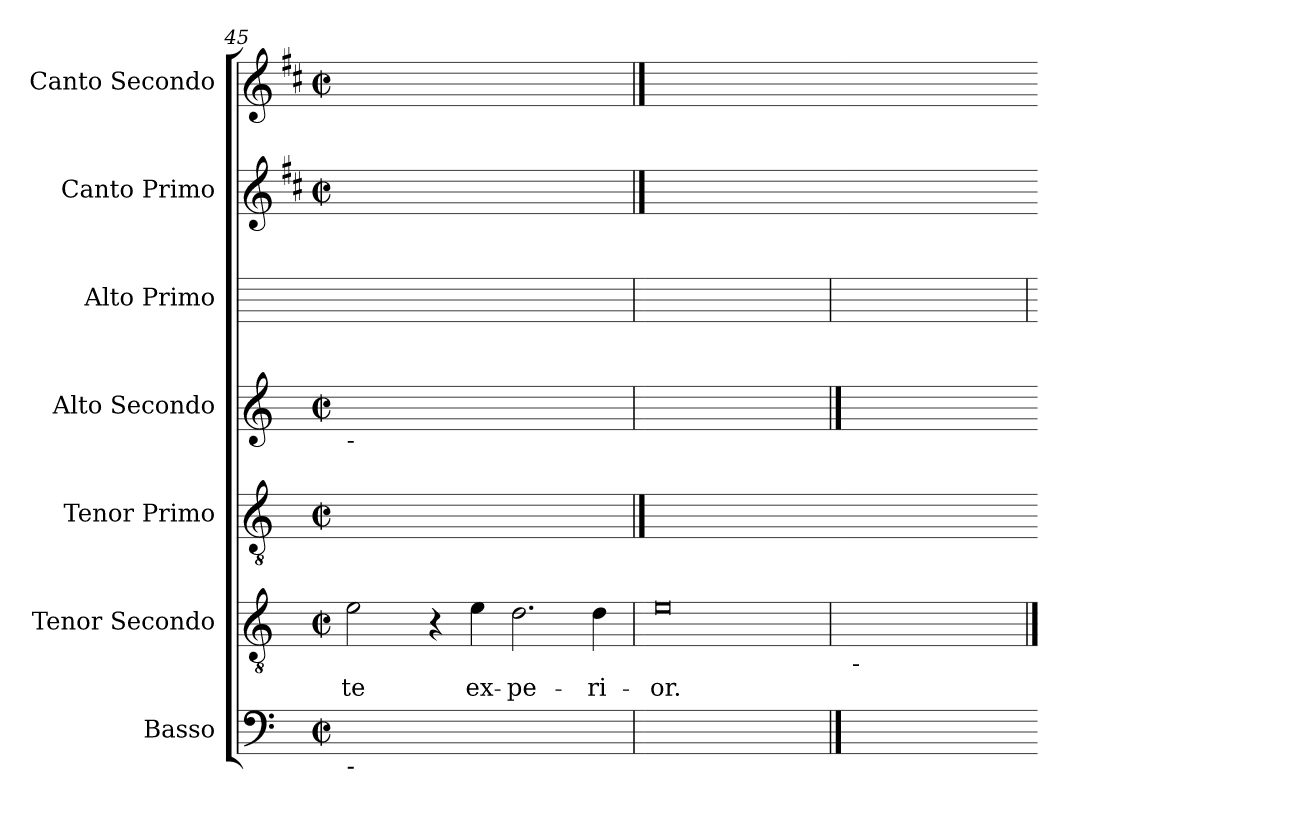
**kern	**text	**kern	**text	**kern	**kern	**text	**kern	**kern	**kern
*part7	*part7	*part6	*part6	*part5	*part4	*part4	*part3	*part2	*part1
*staff7	*staff7	*staff6	*staff6	*staff5	*staff4	*staff4	*staff3	*staff2	*staff1
*I"Basso	*	*I"Tenor Secondo	*	*I"Tenor Primo	*I"Alto Secondo	*	*I"Alto Primo	*I"Canto Primo	*I"Canto Secondo
*clefF4	*	*clefGv2	*	*clefGv2	*clefG2	*	*	*clefG2	*clefG2
*	*	*	*	*	*	*	*	*ITrd1c2	*ITrd1c2
*k[]	*	*k[]	*	*k[]	*k[]	*	*	*k[]	*k[]
*C:	*	*C:	*	*C:	*C:	*	*	*C:	*C:
*M4/2	*	*M4/2	*	*M4/2	*M4/2	*	*	*M4/2	*M4/2
*met(c|)	*	*met(c|)	*	*met(c|)	*met(c|)	*	*	*met(c|)	*met(c|)
=45A	=45A	=45A	=45A	=45A	=45A	=45A	=45A	=45A	=45A
!	!	!	!	!	!LO:TX:b:t=-	!	!	!	!
!LO:TX:b:t=-	!	!	!	!	!	!	!	!	!
!	!LO:LY:b	!	!LO:LY:b	!	!	!LO:LY:b	!	!	!
[0AAyy	-or.	2e	te	0Ayy]	[0ayy	-or.	4ryy	0cc#yy]	0eeyy]
.	.	.	.	.	.	.	1..ryy	.	.
.	.	4r	.	.	.	.	.	.	.
!	!	!	!LO:LY:b	!	!	!	!	!	!
.	.	4e	ex-	.	.	.	.	.	.
!	!	!	!LO:LY:b	!	!	!	!	!	!
.	.	2.d	-pe-	.	.	.	.	.	.
!	!	!	!LO:LY:b	!	!	!	!	!	!
.	.	4d	-ri-	.	.	.	.	.	.
=	==	=	==	==	=	==	=	==	==
!	!	!	!LO:LY:b	!	!	!	!	!	!
0AAyy]	.	0e	-or.	0ryy	0ayy]	.	4ryy	0ryy	0ryy
.	.	.	.	.	.	.	1..ryy	.	.
==	=	=	=	=	==	=	=	=	=
!	!	!LO:TX:b:t=-	!	!	!	!	!	!	!
0ryy	.	0Eyy	.	0ryy	0ryy	.	4ryy	0ryy	0ryy
.	.	.	.	.	.	.	1..ryy	.	.
=	=	==	=	=	=	=	=	=	=
*-	*-	*-	*-	*-	*-	*-	*-	*-	*-
